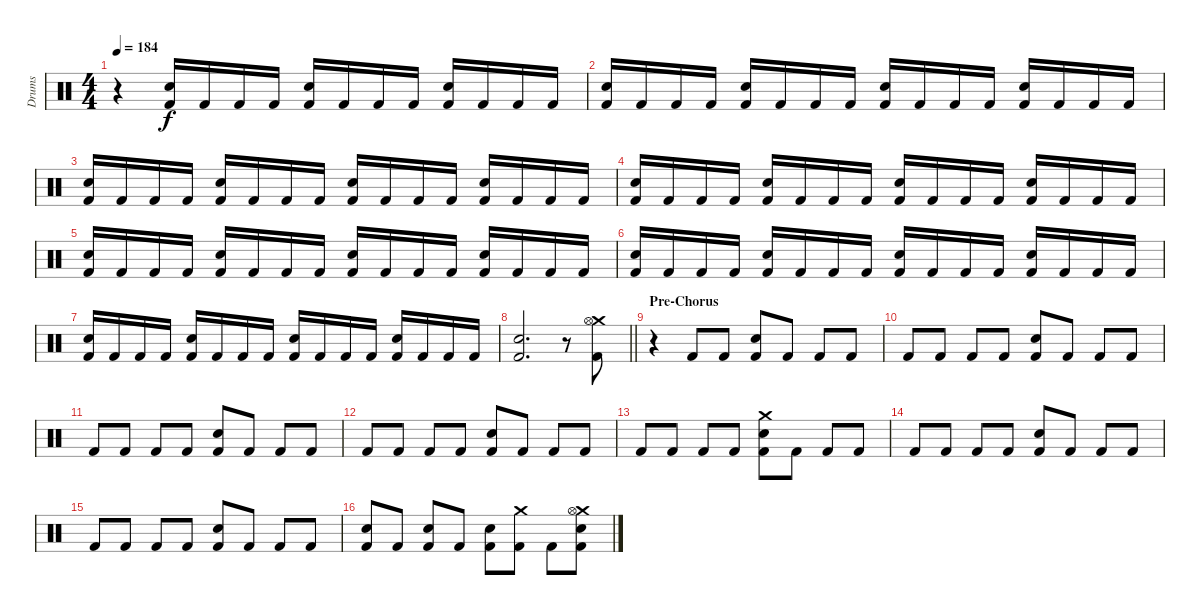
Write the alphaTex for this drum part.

\track ("Drums" "Drums") {instrument percussion}
\staff {score}
\articulation defaults
\ts (4 4)
\tempo 184
\clef neutral
\ks c
r.4{dy f} ("Kick (hit) 2" "Electric Snare (hit)").16 "Kick (hit) 2".16 "Kick (hit) 2".16 "Kick (hit) 2".16 ("Kick (hit) 2" "Electric Snare (hit)").16 "Kick (hit) 2".16 "Kick (hit) 2".16 "Kick (hit) 2".16 ("Kick (hit) 2" "Electric Snare (hit)").16 "Kick (hit) 2".16 "Kick (hit) 2".16 "Kick (hit) 2".16 |
("Kick (hit) 2" "Electric Snare (hit)").16 "Kick (hit) 2".16 "Kick (hit) 2".16 "Kick (hit) 2".16 ("Kick (hit) 2" "Electric Snare (hit)").16 "Kick (hit) 2".16 "Kick (hit) 2".16 "Kick (hit) 2".16 ("Kick (hit) 2" "Electric Snare (hit)").16 "Kick (hit) 2".16 "Kick (hit) 2".16 "Kick (hit) 2".16 ("Kick (hit) 2" "Electric Snare (hit)").16 "Kick (hit) 2".16 "Kick (hit) 2".16 "Kick (hit) 2".16 |
("Kick (hit) 2" "Electric Snare (hit)").16 "Kick (hit) 2".16 "Kick (hit) 2".16 "Kick (hit) 2".16 ("Kick (hit) 2" "Electric Snare (hit)").16 "Kick (hit) 2".16 "Kick (hit) 2".16 "Kick (hit) 2".16 ("Kick (hit) 2" "Electric Snare (hit)").16 "Kick (hit) 2".16 "Kick (hit) 2".16 "Kick (hit) 2".16 ("Kick (hit) 2" "Electric Snare (hit)").16 "Kick (hit) 2".16 "Kick (hit) 2".16 "Kick (hit) 2".16 |
("Kick (hit) 2" "Electric Snare (hit)").16 "Kick (hit) 2".16 "Kick (hit) 2".16 "Kick (hit) 2".16 ("Kick (hit) 2" "Electric Snare (hit)").16 "Kick (hit) 2".16 "Kick (hit) 2".16 "Kick (hit) 2".16 ("Kick (hit) 2" "Electric Snare (hit)").16 "Kick (hit) 2".16 "Kick (hit) 2".16 "Kick (hit) 2".16 ("Kick (hit) 2" "Electric Snare (hit)").16 "Kick (hit) 2".16 "Kick (hit) 2".16 "Kick (hit) 2".16 |
("Kick (hit) 2" "Electric Snare (hit)").16 "Kick (hit) 2".16 "Kick (hit) 2".16 "Kick (hit) 2".16 ("Kick (hit) 2" "Electric Snare (hit)").16 "Kick (hit) 2".16 "Kick (hit) 2".16 "Kick (hit) 2".16 ("Kick (hit) 2" "Electric Snare (hit)").16 "Kick (hit) 2".16 "Kick (hit) 2".16 "Kick (hit) 2".16 ("Kick (hit) 2" "Electric Snare (hit)").16 "Kick (hit) 2".16 "Kick (hit) 2".16 "Kick (hit) 2".16 |
("Kick (hit) 2" "Electric Snare (hit)").16 "Kick (hit) 2".16 "Kick (hit) 2".16 "Kick (hit) 2".16 ("Kick (hit) 2" "Electric Snare (hit)").16 "Kick (hit) 2".16 "Kick (hit) 2".16 "Kick (hit) 2".16 ("Kick (hit) 2" "Electric Snare (hit)").16 "Kick (hit) 2".16 "Kick (hit) 2".16 "Kick (hit) 2".16 ("Kick (hit) 2" "Electric Snare (hit)").16 "Kick (hit) 2".16 "Kick (hit) 2".16 "Kick (hit) 2".16 |
("Kick (hit) 2" "Electric Snare (hit)").16 "Kick (hit) 2".16 "Kick (hit) 2".16 "Kick (hit) 2".16 ("Kick (hit) 2" "Electric Snare (hit)").16 "Kick (hit) 2".16 "Kick (hit) 2".16 "Kick (hit) 2".16 ("Kick (hit) 2" "Electric Snare (hit)").16 "Kick (hit) 2".16 "Kick (hit) 2".16 "Kick (hit) 2".16 ("Kick (hit) 2" "Electric Snare (hit)").16 "Kick (hit) 2".16 "Kick (hit) 2".16 "Kick (hit) 2".16 |
\barLineRight lightlight
("Kick (hit) 2" "Electric Snare (hit)").2{d} r.8 ("Crash medium (hit)" "Hi-Hat (open)" "Kick (hit) 2").8 |
\section ("" "Pre-Chorus")
r.4 "Kick (hit) 2".8 "Kick (hit) 2".8 ("Kick (hit) 2" "Electric Snare (hit)").8 "Kick (hit) 2".8 "Kick (hit) 2".8 "Kick (hit) 2".8 |
"Kick (hit) 2".8 "Kick (hit) 2".8 "Kick (hit) 2".8 "Kick (hit) 2".8 ("Kick (hit) 2" "Electric Snare (hit)").8 "Kick (hit) 2".8 "Kick (hit) 2".8 "Kick (hit) 2".8 |
"Kick (hit) 2".8 "Kick (hit) 2".8 "Kick (hit) 2".8 "Kick (hit) 2".8 ("Kick (hit) 2" "Electric Snare (hit)").8 "Kick (hit) 2".8 "Kick (hit) 2".8 "Kick (hit) 2".8 |
"Kick (hit) 2".8 "Kick (hit) 2".8 "Kick (hit) 2".8 "Kick (hit) 2".8 ("Kick (hit) 2" "Electric Snare (hit)").8 "Kick (hit) 2".8 "Kick (hit) 2".8 "Kick (hit) 2".8 |
"Kick (hit) 2".8 "Kick (hit) 2".8 "Kick (hit) 2".8 "Kick (hit) 2".8 ("Crash medium (hit)" "Kick (hit) 2" "Electric Snare (hit)").8 "Kick (hit) 2".8 "Kick (hit) 2".8 "Kick (hit) 2".8 |
"Kick (hit) 2".8 "Kick (hit) 2".8 "Kick (hit) 2".8 "Kick (hit) 2".8 ("Kick (hit) 2" "Electric Snare (hit)").8 "Kick (hit) 2".8 "Kick (hit) 2".8 "Kick (hit) 2".8 |
"Kick (hit) 2".8 "Kick (hit) 2".8 "Kick (hit) 2".8 "Kick (hit) 2".8 ("Kick (hit) 2" "Electric Snare (hit)").8 "Kick (hit) 2".8 "Kick (hit) 2".8 "Kick (hit) 2".8 |
("Kick (hit) 2" "Electric Snare (hit)").8 "Kick (hit) 2".8 ("Kick (hit) 2" "Electric Snare (hit)").8 "Kick (hit) 2".8 ("Kick (hit) 2" "Electric Snare (hit)").8 ("Crash medium (hit)" "Kick (hit) 2").8 "Kick (hit) 2".8 ("Crash medium (hit)" "Hi-Hat (open)" "Kick (hit) 2" "Electric Snare (hit)").8
